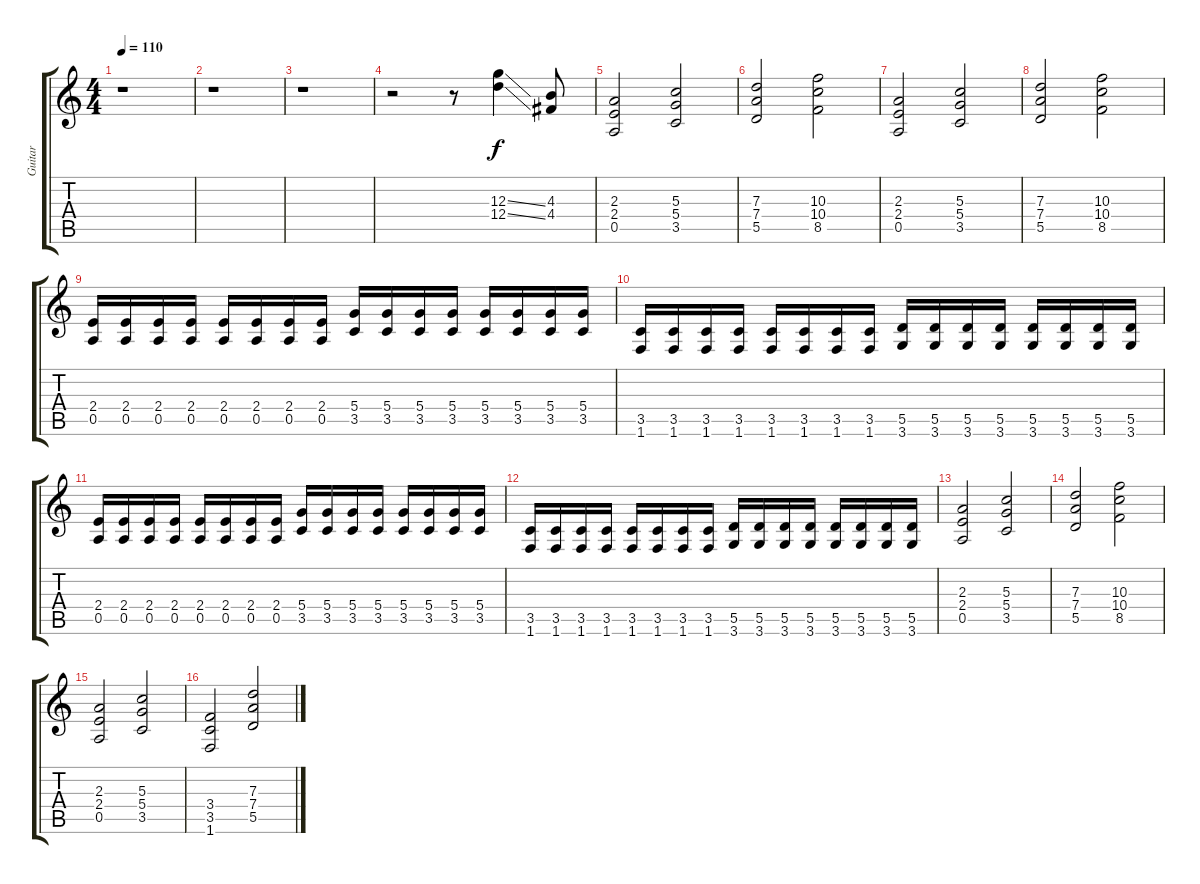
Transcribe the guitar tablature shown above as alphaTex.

\track ("Guitar" "Guitar") {instrument distortionguitar}
\staff {score tabs}
\tuning (E4 B3 G3 D3 A2 E2) {hide}
\ts (4 4)
\tempo 110
\clef g2
\ks c
r.1{dy f instrument distortionguitar} |
r.1 |
r.1 |
r.2 r.8 (12.3{ss} 12.4{ss}).4 (4.3 4.4).8 |
(2.3 2.4 0.5).2 (5.3 5.4 3.5).2 |
(7.3 7.4 5.5).2 (10.3 10.4 8.5).2 |
(2.3 2.4 0.5).2 (5.3 5.4 3.5).2 |
(7.3 7.4 5.5).2 (10.3 10.4 8.5).2 |
(2.4 0.5).16 (2.4 0.5).16 (2.4 0.5).16 (2.4 0.5).16 (2.4 0.5).16 (2.4 0.5).16 (2.4 0.5).16 (2.4 0.5).16 (5.4 3.5).16 (5.4 3.5).16 (5.4 3.5).16 (5.4 3.5).16 (5.4 3.5).16 (5.4 3.5).16 (5.4 3.5).16 (5.4 3.5).16 |
(3.5 1.6).16 (3.5 1.6).16 (3.5 1.6).16 (3.5 1.6).16 (3.5 1.6).16 (3.5 1.6).16 (3.5 1.6).16 (3.5 1.6).16 (5.5 3.6).16 (5.5 3.6).16 (5.5 3.6).16 (5.5 3.6).16 (5.5 3.6).16 (5.5 3.6).16 (5.5 3.6).16 (5.5 3.6).16 |
(2.4 0.5).16 (2.4 0.5).16 (2.4 0.5).16 (2.4 0.5).16 (2.4 0.5).16 (2.4 0.5).16 (2.4 0.5).16 (2.4 0.5).16 (5.4 3.5).16 (5.4 3.5).16 (5.4 3.5).16 (5.4 3.5).16 (5.4 3.5).16 (5.4 3.5).16 (5.4 3.5).16 (5.4 3.5).16 |
(3.5 1.6).16 (3.5 1.6).16 (3.5 1.6).16 (3.5 1.6).16 (3.5 1.6).16 (3.5 1.6).16 (3.5 1.6).16 (3.5 1.6).16 (5.5 3.6).16 (5.5 3.6).16 (5.5 3.6).16 (5.5 3.6).16 (5.5 3.6).16 (5.5 3.6).16 (5.5 3.6).16 (5.5 3.6).16 |
(2.3 2.4 0.5).2 (5.3 5.4 3.5).2 |
(7.3 7.4 5.5).2 (10.3 10.4 8.5).2 |
(2.3 2.4 0.5).2 (5.3 5.4 3.5).2 |
(3.4 3.5 1.6).2 (7.3 7.4 5.5).2
